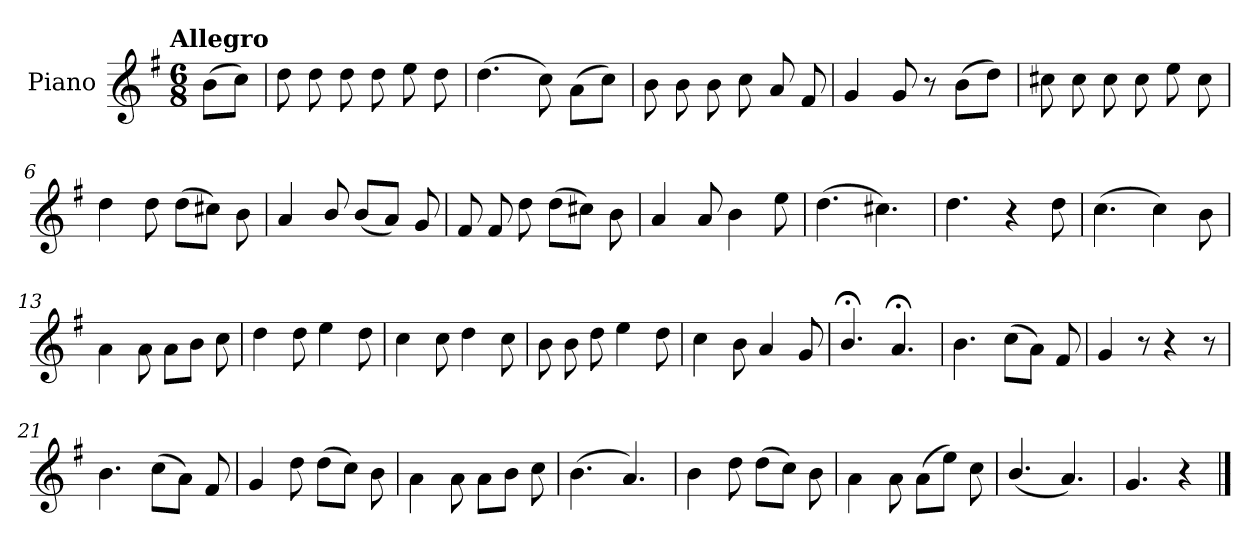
**kern
*part1
*staff1
*I"Piano
*I'Pno.
*clefG2
*k[f#]
!!LO:TX:omd:t=Allegro
*M6/8
*MM144
=
(>8b\L
8cc\J)
=1
8dd\
8dd\
8dd\
8dd\
8ee\
8dd\
=2
(>4.dd\
8cc\)
(>8a\L
8cc\J)
=3
8b\
8b\
8b\
8cc\
8a/
8f#/
!!LO:LB:g=z
=4
4g/
8g/
8r
(>8b\L
8dd\J)
=5
8cc#X\
8cc#\
8cc#\
8cc#\
8ee\
8cc#\
=6
4dd\
8dd\
(>8dd\L
8cc#X\J)
8b\
=7
4a/
8b/
(<8b/L
8a/J)
8g/
!!LO:LB:g=z
=8
8f#/
8f#/
8dd\
(>8dd\L
8cc#X\J)
8b\
=9
4a/
8a/
4b\
8ee\
=10
(>4.dd\
4.cc#X\)
=11
4.dd\
4r
8dd\
=12
(>4.cc\
4cc\)
8b\
!!LO:LB:g=z
=13
4a\
8a\
8a\L
8b\J
8cc\
=14
4dd\
8dd\
4ee\
8dd\
=15
4cc\
8cc\
4dd\
8cc\
=16
8b\
8b\
8dd\
4ee\
8dd\
!!LO:LB:g=z
=17
4cc\
8b\
4a/
8g/
=18
4.b;</
4.a;</
=19
4.b\
(>8cc\L
8a\J)
8f#/
=20
4g/
8r
4r
8r
!!LO:LB:g=z
=21
4.b\
(>8cc\L
8a\J)
8f#/
=22
4g/
8dd\
(>8dd\L
8cc\J)
8b\
=23
4a\
8a\
8a\L
8b\J
8cc\
=24
(>4.b\
4.a/)
!!LO:LB:g=z
=25
4b\
8dd\
(>8dd\L
8cc\J)
8b\
=26
4a\
8a\
(>8a\L
8ee\J)
8cc\
=27
(<4.b/
4.a/)
=28
4.g/
4r
==
*-
